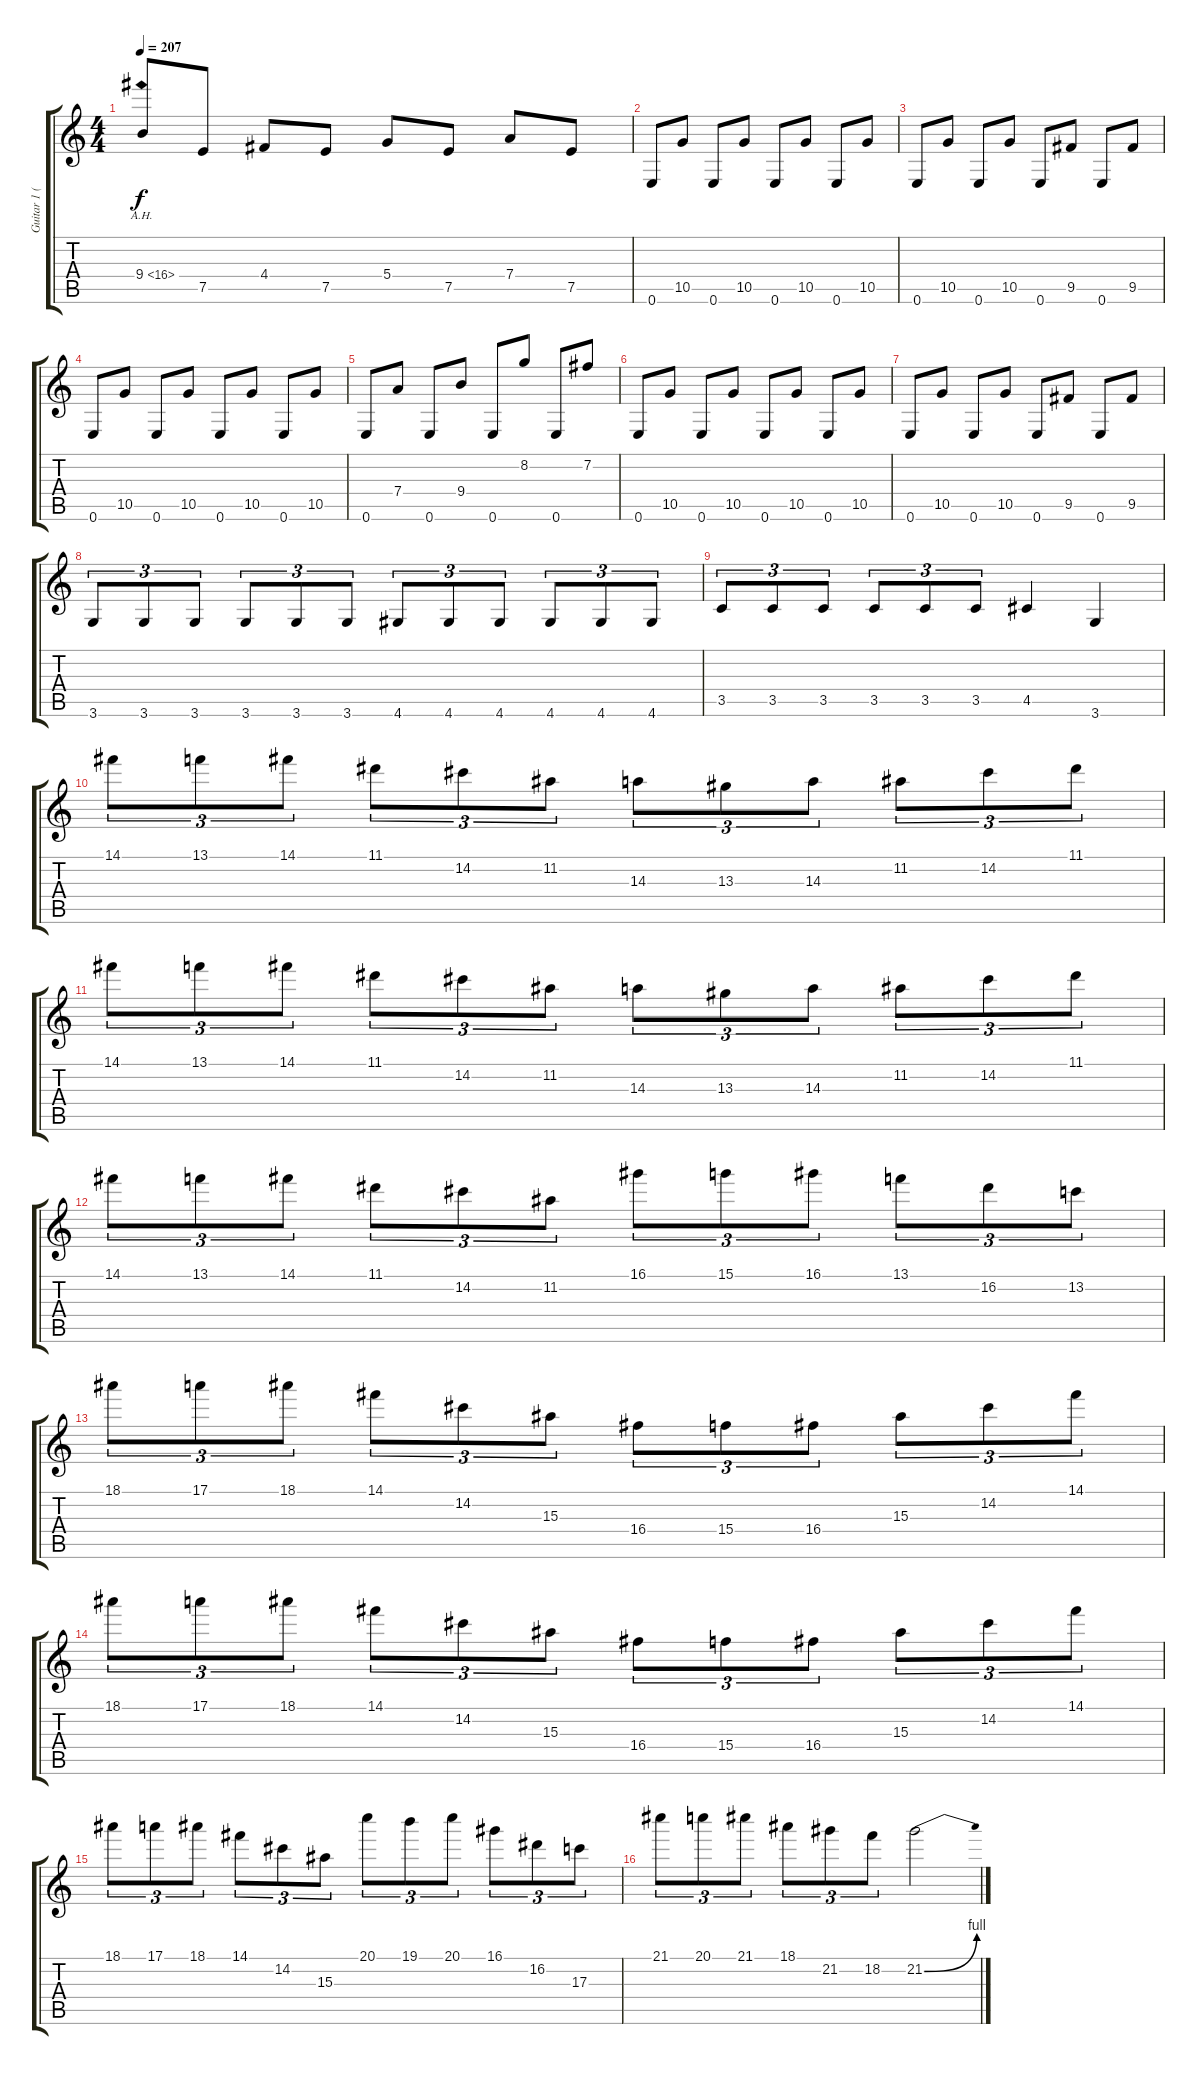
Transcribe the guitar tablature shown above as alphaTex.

\track ("Guitar 1 (Solo)" "Guitar 1 (") {instrument distortionguitar}
\staff {score tabs}
\tuning (E4 B3 G3 D3 A2 E2) {hide}
\ts (4 4)
\tempo 207
\clef g2
\ks c
9.4{ah 7}.8{dy f} 7.5.8 4.4.8 7.5.8 5.4.8 7.5.8 7.4.8 7.5.8 |
0.6.8 10.5.8 0.6.8 10.5.8 0.6.8 10.5.8 0.6.8 10.5.8 |
0.6.8 10.5.8 0.6.8 10.5.8 0.6.8 9.5.8 0.6.8 9.5.8 |
0.6.8 10.5.8 0.6.8 10.5.8 0.6.8 10.5.8 0.6.8 10.5.8 |
0.6.8 7.4.8 0.6.8 9.4.8 0.6.8 8.2.8 0.6.8 7.2.8 |
0.6.8 10.5.8 0.6.8 10.5.8 0.6.8 10.5.8 0.6.8 10.5.8 |
0.6.8 10.5.8 0.6.8 10.5.8 0.6.8 9.5.8 0.6.8 9.5.8 |
3.6.8{tu (3 2)} 3.6.8{tu (3 2)} 3.6.8{tu (3 2)} 3.6.8{tu (3 2)} 3.6.8{tu (3 2)} 3.6.8{tu (3 2)} 4.6.8{tu (3 2)} 4.6.8{tu (3 2)} 4.6.8{tu (3 2)} 4.6.8{tu (3 2)} 4.6.8{tu (3 2)} 4.6.8{tu (3 2)} |
3.5.8{tu (3 2)} 3.5.8{tu (3 2)} 3.5.8{tu (3 2)} 3.5.8{tu (3 2)} 3.5.8{tu (3 2)} 3.5.8{tu (3 2)} 4.5.4 3.6.4 |
14.1.8{tu (3 2)} 13.1.8{tu (3 2)} 14.1.8{tu (3 2)} 11.1.8{tu (3 2)} 14.2.8{tu (3 2)} 11.2.8{tu (3 2)} 14.3.8{tu (3 2)} 13.3.8{tu (3 2)} 14.3.8{tu (3 2)} 11.2.8{tu (3 2)} 14.2.8{tu (3 2)} 11.1.8{tu (3 2)} |
14.1.8{tu (3 2)} 13.1.8{tu (3 2)} 14.1.8{tu (3 2)} 11.1.8{tu (3 2)} 14.2.8{tu (3 2)} 11.2.8{tu (3 2)} 14.3.8{tu (3 2)} 13.3.8{tu (3 2)} 14.3.8{tu (3 2)} 11.2.8{tu (3 2)} 14.2.8{tu (3 2)} 11.1.8{tu (3 2)} |
14.1.8{tu (3 2)} 13.1.8{tu (3 2)} 14.1.8{tu (3 2)} 11.1.8{tu (3 2)} 14.2.8{tu (3 2)} 11.2.8{tu (3 2)} 16.1.8{tu (3 2)} 15.1.8{tu (3 2)} 16.1.8{tu (3 2)} 13.1.8{tu (3 2)} 16.2.8{tu (3 2)} 13.2.8{tu (3 2)} |
18.1.8{tu (3 2)} 17.1.8{tu (3 2)} 18.1.8{tu (3 2)} 14.1.8{tu (3 2)} 14.2.8{tu (3 2)} 15.3.8{tu (3 2)} 16.4.8{tu (3 2)} 15.4.8{tu (3 2)} 16.4.8{tu (3 2)} 15.3.8{tu (3 2)} 14.2.8{tu (3 2)} 14.1.8{tu (3 2)} |
18.1.8{tu (3 2)} 17.1.8{tu (3 2)} 18.1.8{tu (3 2)} 14.1.8{tu (3 2)} 14.2.8{tu (3 2)} 15.3.8{tu (3 2)} 16.4.8{tu (3 2)} 15.4.8{tu (3 2)} 16.4.8{tu (3 2)} 15.3.8{tu (3 2)} 14.2.8{tu (3 2)} 14.1.8{tu (3 2)} |
18.1.8{tu (3 2)} 17.1.8{tu (3 2)} 18.1.8{tu (3 2)} 14.1.8{tu (3 2)} 14.2.8{tu (3 2)} 15.3.8{tu (3 2)} 20.1.8{tu (3 2)} 19.1.8{tu (3 2)} 20.1.8{tu (3 2)} 16.1.8{tu (3 2)} 16.2.8{tu (3 2)} 17.3.8{tu (3 2)} |
21.1.8{tu (3 2)} 20.1.8{tu (3 2)} 21.1.8{tu (3 2)} 18.1.8{tu (3 2)} 21.2.8{tu (3 2)} 18.2.8{tu (3 2)} 21.2{be (bend 0 0 60 4)}.2
